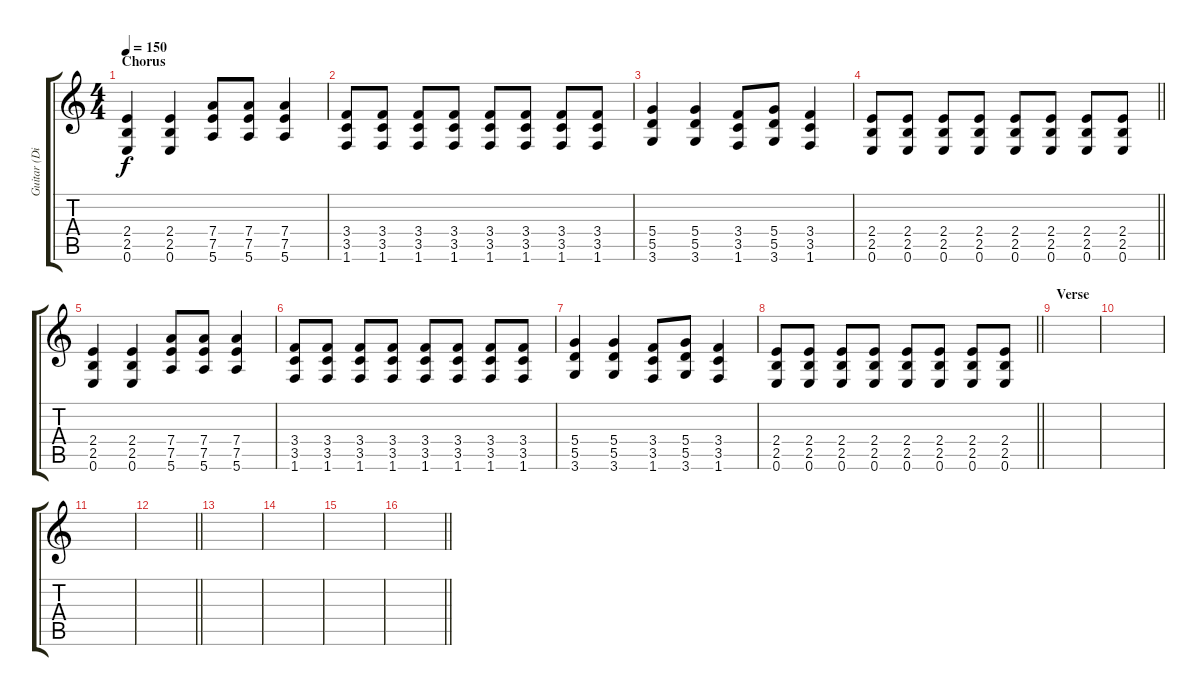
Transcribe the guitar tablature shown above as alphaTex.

\track ("Guitar (Distorted)" "Guitar (Di") {instrument distortionguitar}
\staff {score tabs}
\tuning (E4 B3 G3 D3 A2 E2) {hide}
\ts (4 4)
\section ("" "Chorus")
\tempo 150
\clef g2
\ks c
(2.4 2.5 0.6).4{dy f} (2.4 2.5 0.6).4 (7.4 7.5 5.6).8 (7.4 7.5 5.6).8 (7.4 7.5 5.6).4 |
(3.4 3.5 1.6).8 (3.4 3.5 1.6).8 (3.4 3.5 1.6).8 (3.4 3.5 1.6).8 (3.4 3.5 1.6).8 (3.4 3.5 1.6).8 (3.4 3.5 1.6).8 (3.4 3.5 1.6).8 |
(5.4 5.5 3.6).4 (5.4 5.5 3.6).4 (3.4 3.5 1.6).8 (5.4 5.5 3.6).8 (3.4 3.5 1.6).4 |
\barLineRight lightlight
(2.4 2.5 0.6).8 (2.4 2.5 0.6).8 (2.4 2.5 0.6).8 (2.4 2.5 0.6).8 (2.4 2.5 0.6).8 (2.4 2.5 0.6).8 (2.4 2.5 0.6).8 (2.4 2.5 0.6).8 |
(2.4 2.5 0.6).4 (2.4 2.5 0.6).4 (7.4 7.5 5.6).8 (7.4 7.5 5.6).8 (7.4 7.5 5.6).4 |
(3.4 3.5 1.6).8 (3.4 3.5 1.6).8 (3.4 3.5 1.6).8 (3.4 3.5 1.6).8 (3.4 3.5 1.6).8 (3.4 3.5 1.6).8 (3.4 3.5 1.6).8 (3.4 3.5 1.6).8 |
(5.4 5.5 3.6).4 (5.4 5.5 3.6).4 (3.4 3.5 1.6).8 (5.4 5.5 3.6).8 (3.4 3.5 1.6).4 |
\barLineRight lightlight
(2.4 2.5 0.6).8 (2.4 2.5 0.6).8 (2.4 2.5 0.6).8 (2.4 2.5 0.6).8 (2.4 2.5 0.6).8 (2.4 2.5 0.6).8 (2.4 2.5 0.6).8 (2.4 2.5 0.6).8 |
\section ("" "Verse")
|
|
|
\barLineRight lightlight
|
|
|
|
\barLineRight lightlight
